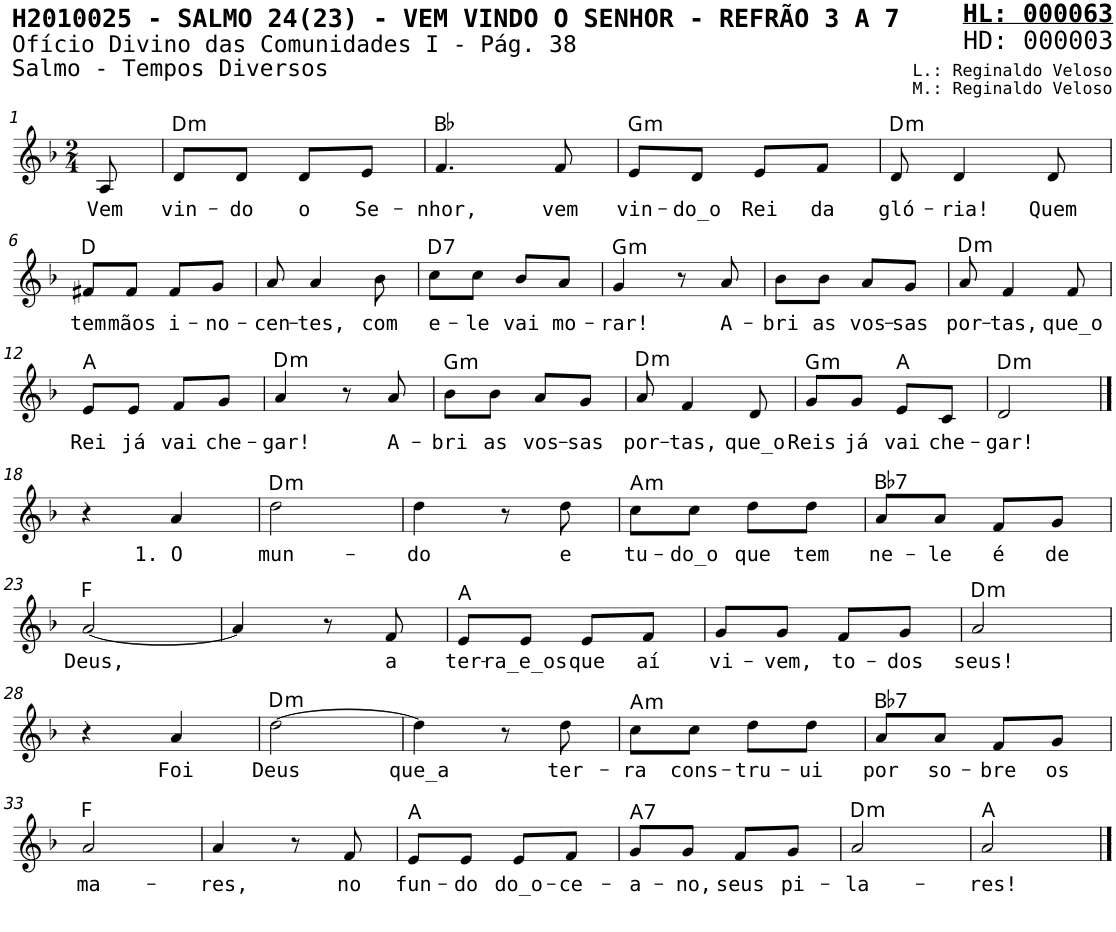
**kern	**text	**harte
*part1	*part1	*part1
*staff1	*staff1	*
*I"Voz	*	*
*I'V	*	*
*stria5	*	*
*clefG2	*	*
*k[b-]	*	*
*M2/4	*	*
=1	=1	=1
!	!LO:LY:b	!
8A/	Vem	.
=2	=2	=2
!	!LO:LY:b	!LO:H:kt=m
8d/L	vin-	D:min
!	!LO:LY:b	!
8d/J	-do	.
!	!LO:LY:b	!
8d/L	o	.
!	!LO:LY:b	!
8e/J	Se-	.
=3	=3	=3
!	!LO:LY:b	!
4.f/	-nhor,	Bb:maj
!	!LO:LY:b	!
8f/	vem	.
=4	=4	=4
!	!LO:LY:b	!LO:H:kt=m
8e/L	vin-	G:min
!	!LO:LY:b	!
8d/J	-do_o	.
!	!LO:LY:b	!
8e/L	Rei	.
!	!LO:LY:b	!
8f/J	da	.
=5	=5	=5
!	!LO:LY:b	!LO:H:kt=m
8d/	gló-	D:min
!	!LO:LY:b	!
4d/	-ria!	.
!	!LO:LY:b	!
8d/	Quem	.
!!LO:LB:g=z
=6	=6	=6
!	!LO:LY:b	!
8f#X/L	tem	D:maj
!	!LO:LY:b	!
8f#/J	mãos	.
!	!LO:LY:b	!
8f#/L	i-	.
!	!LO:LY:b	!
8g/J	-no-	.
=7	=7	=7
!	!LO:LY:b	!
8a/	-cen-	.
!	!LO:LY:b	!
4a/	-tes,	.
!	!LO:LY:b	!
8b-\	com	.
=8	=8	=8
!	!LO:LY:b	!LO:H:kt=7
8cc\L	e-	D:7
!	!LO:LY:b	!
8cc\J	-le	.
!	!LO:LY:b	!
8b-/L	vai	.
!	!LO:LY:b	!
8a/J	mo-	.
=9	=9	=9
!	!LO:LY:b	!LO:H:kt=m
4g/	-rar!	G:min
8r	.	.
!	!LO:LY:b	!
8a/	A-	.
=10	=10	=10
!	!LO:LY:b	!
8b-\L	-bri	.
!	!LO:LY:b	!
8b-\J	as	.
!	!LO:LY:b	!
8a/L	vos-	.
!	!LO:LY:b	!
8g/J	-sas	.
=11	=11	=11
!	!LO:LY:b	!LO:H:kt=m
8a/	por-	D:min
!	!LO:LY:b	!
4f/	-tas,	.
!	!LO:LY:b	!
8f/	que_o	.
!!LO:LB:g=z
=12	=12	=12
!	!LO:LY:b	!
8e/L	Rei	A:maj
!	!LO:LY:b	!
8e/J	já	.
!	!LO:LY:b	!
8f/L	vai	.
!	!LO:LY:b	!
8g/J	che-	.
=13	=13	=13
!	!LO:LY:b	!LO:H:kt=m
4a/	-gar!	D:min
8r	.	.
!	!LO:LY:b	!
8a/	A-	.
=14	=14	=14
!	!LO:LY:b	!LO:H:kt=m
8b-\L	-bri	G:min
!	!LO:LY:b	!
8b-\J	as	.
!	!LO:LY:b	!
8a/L	vos-	.
!	!LO:LY:b	!
8g/J	-sas	.
=15	=15	=15
!	!LO:LY:b	!LO:H:kt=m
8a/	por-	D:min
!	!LO:LY:b	!
4f/	-tas,	.
!	!LO:LY:b	!
8d/	que_o	.
=16	=16	=16
!	!LO:LY:b	!LO:H:kt=m
8g/L	Reis	G:min
!	!LO:LY:b	!
8g/J	já	.
!	!LO:LY:b	!
8e/L	vai	A:maj
!	!LO:LY:b	!
8c/J	che-	.
=17	=17	=17
!	!LO:LY:b	!LO:H:kt=m
2d/	-gar!	D:min
!!LO:LB:g=z
==18	==18	==18
4r	.	.
!	!LO:LY:b	!
4a/	1. O	.
=19	=19	=19
!	!LO:LY:b	!LO:H:kt=m
2dd\	mun-	D:min
=20	=20	=20
!	!LO:LY:b	!
4dd\	-do	.
8r	.	.
!	!LO:LY:b	!
8dd\	e	.
=21	=21	=21
!	!LO:LY:b	!LO:H:kt=m
8cc\L	tu-	A:min
!	!LO:LY:b	!
8cc\J	-do_o	.
!	!LO:LY:b	!
8dd\L	que	.
!	!LO:LY:b	!
8dd\J	tem	.
=22	=22	=22
!	!LO:LY:b	!LO:H:kt=7
8a/L	ne-	Bb:7
!	!LO:LY:b	!
8a/J	-le	.
!	!LO:LY:b	!
8f/L	é	.
!	!LO:LY:b	!
8g/J	de	.
!!LO:LB:g=z
=23	=23	=23
!	!LO:LY:b	!
[2a/	Deus,	F:maj
=24	=24	=24
4a/]	.	.
8r	.	.
!	!LO:LY:b	!
8f/	a	.
=25	=25	=25
!	!LO:LY:b	!
8e/L	ter-	A:maj
!	!LO:LY:b	!
8e/J	-ra_e_os	.
!	!LO:LY:b	!
8e/L	que	.
!	!LO:LY:b	!
8f/J	aí	.
=26	=26	=26
!	!LO:LY:b	!
8g/L	vi-	.
!	!LO:LY:b	!
8g/J	-vem,	.
!	!LO:LY:b	!
8f/L	to-	.
!	!LO:LY:b	!
8g/J	-dos	.
=27	=27	=27
!	!LO:LY:b	!LO:H:kt=m
2a/	seus!	D:min
!!LO:LB:g=z
=28	=28	=28
4r	.	.
!	!LO:LY:b	!
4a/	Foi	.
=29	=29	=29
!	!LO:LY:b	!LO:H:kt=m
[2dd\	Deus	D:min
=30	=30	=30
!	!LO:LY:b	!
4dd\]	que_a	.
8r	.	.
!	!LO:LY:b	!
8dd\	ter-	.
=31	=31	=31
!	!LO:LY:b	!LO:H:kt=m
8cc\L	-ra	A:min
!	!LO:LY:b	!
8cc\J	cons-	.
!	!LO:LY:b	!
8dd\L	-tru-	.
!	!LO:LY:b	!
8dd\J	-ui	.
=32	=32	=32
!	!LO:LY:b	!LO:H:kt=7
8a/L	por	Bb:7
!	!LO:LY:b	!
8a/J	so-	.
!	!LO:LY:b	!
8f/L	-bre	.
!	!LO:LY:b	!
8g/J	os	.
!!LO:LB:g=z
=33	=33	=33
!	!LO:LY:b	!
2a/	ma-	F:maj
=34	=34	=34
!	!LO:LY:b	!
4a/	-res,	.
8r	.	.
!	!LO:LY:b	!
8f/	no	.
=35	=35	=35
!	!LO:LY:b	!
8e/L	fun-	A:maj
!	!LO:LY:b	!
8e/J	-do	.
!	!LO:LY:b	!
8e/L	do_o-	.
!	!LO:LY:b	!
8f/J	-ce-	.
=36	=36	=36
!	!LO:LY:b	!LO:H:kt=7
8g/L	-a-	A:7
!	!LO:LY:b	!
8g/J	-no,	.
!	!LO:LY:b	!
8f/L	seus	.
!	!LO:LY:b	!
8g/J	pi-	.
=37	=37	=37
!	!LO:LY:b	!LO:H:kt=m
2a/	-la-	D:min
=38	=38	=38
!	!LO:LY:b	!
2a/	-res!	A:maj
==	==	==
*-	*-	*-
